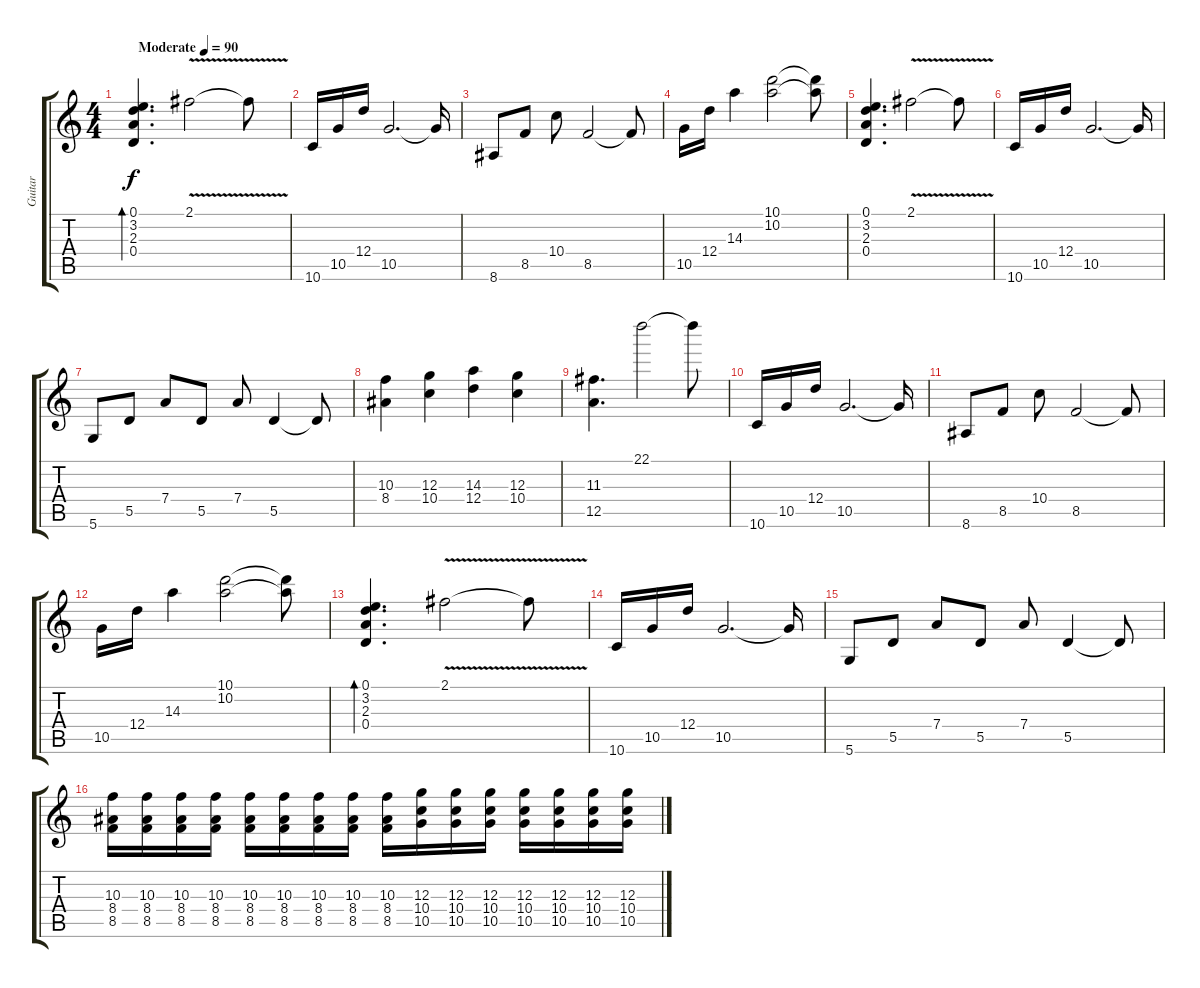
\track ("Guitar" "Guitar") {instrument electricguitarclean}
\staff {score tabs}
\tuning (E4 B3 G3 D3 A2 D2) {hide}
\ts (4 4)
\tempo (90 "Moderate")
\clef g2
\ks c
(0.1 3.2 2.3 0.4).4{d bd 240 dy f instrument electricguitarclean} 2.1{v}.2 2.1{t}.8 |
10.6.16 10.5.16 12.4.16 10.5.2{d} 10.5{t}.16 |
8.6.8 8.5.8 10.4.8 8.5.2 8.5{t}.8 |
10.5.16 12.4.16 14.3.4 (10.1 10.2).2 (10.1{t} 10.2{t}).8 |
(0.1 3.2 2.3 0.4).4{d} 2.1{v}.2 2.1{t}.8 |
10.6.16 10.5.16 12.4.16 10.5.2{d} 10.5{t}.16 |
5.6.8 5.5.8 7.4.8 5.5.8 7.4.8 5.5.4 5.5{t}.8 |
(10.3 8.4).4 (12.3 10.4).4 (14.3 12.4).4 (12.3 10.4).4 |
(11.3 12.5).4{d} 22.1.2 22.1{t}.8 |
10.6.16 10.5.16 12.4.16 10.5.2{d} 10.5{t}.16 |
8.6.8 8.5.8 10.4.8 8.5.2 8.5{t}.8 |
10.5.16 12.4.16 14.3.4 (10.1 10.2).2 (10.1{t} 10.2{t}).8 |
(0.1 3.2 2.3 0.4).4{d bd 240} 2.1{v}.2 2.1{t}.8 |
10.6.16 10.5.16 12.4.16 10.5.2{d} 10.5{t}.16 |
5.6.8 5.5.8 7.4.8 5.5.8 7.4.8 5.5.4 5.5{t}.8 |
(10.3 8.4 8.5).16{volume 16 instrument distortionguitar} (10.3 8.4 8.5).16 (10.3 8.4 8.5).16 (10.3 8.4 8.5).16 (10.3 8.4 8.5).16 (10.3 8.4 8.5).16 (10.3 8.4 8.5).16 (10.3 8.4 8.5).16 (10.3 8.4 8.5).16 (12.3 10.4 10.5).16 (12.3 10.4 10.5).16 (12.3 10.4 10.5).16 (12.3 10.4 10.5).16 (12.3 10.4 10.5).16 (12.3 10.4 10.5).16 (12.3 10.4 10.5).16
